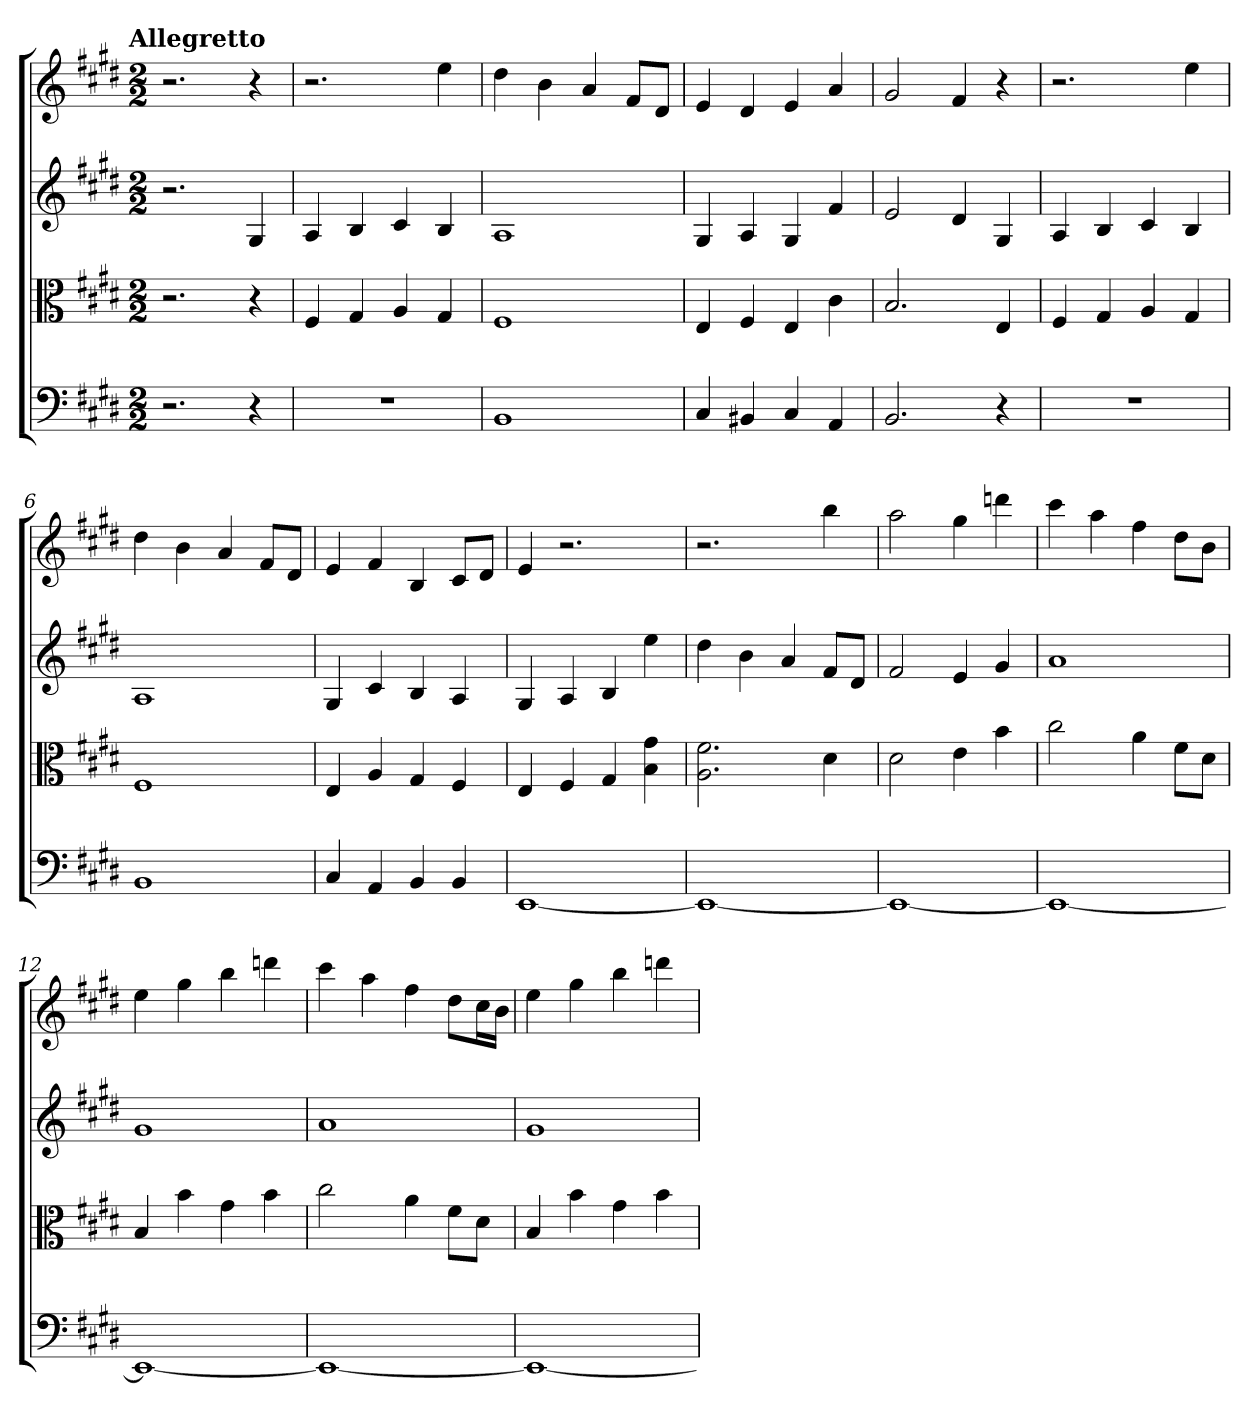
**kern	**kern	**kern	**kern
*part4	*part3	*part2	*part1
*staff4	*staff3	*staff2	*staff1
*clefF4	*clefC3	*	*
*k[f#c#g#d#]	*k[f#c#g#d#]	*k[f#c#g#d#]	*k[f#c#g#d#]
*E:	*E:	*E:	*E:
!!LO:TX:omd:t=Allegretto
*M2/2	*M2/2	*M2/2	*M2/2
*MM108	*MM108	*MM108	*MM108
=	=	=	=
2.r	2.r	2.r	2.r
4r	4r	4G#	4r
=1	=1	=1	=1
1r	4F#	4A	2.r
.	4G#	4B	.
.	4A	4c#	.
.	4G#	4B	4ee
=2	=2	=2	=2
1BB	1F#	1A	4dd#
.	.	.	4b
.	.	.	4a
.	.	.	8f#L
.	.	.	8d#J
=3	=3	=3	=3
4C#	4E	4G#	4e
4BB#X	4F#	4A	4d#
4C#	4E	4G#	4e
4AA	4c#	4f#	4a
=4	=4	=4	=4
2.BB	2.B	2e	2g#
.	.	4d#	4f#
4r	4E	4G#	4r
=5	=5	=5	=5
1r	4F#	4A	2.r
.	4G#	4B	.
.	4A	4c#	.
.	4G#	4B	4ee
=6	=6	=6	=6
1BB	1F#	1A	4dd#
.	.	.	4b
.	.	.	4a
.	.	.	8f#L
.	.	.	8d#J
=7	=7	=7	=7
4C#	4E	4G#	4e
4AA	4A	4c#	4f#
4BB	4G#	4B	4B
4BB	4F#	4A	8c#L
.	.	.	8d#J
=8	=8	=8	=8
[1EE	4E	4G#	4e
.	4F#	4A	2.r
.	4G#	4B	.
.	4B 4g#	4ee	.
=9	=9	=9	=9
1EE_	2.A 2.f#	4dd#	2.r
.	.	4b	.
.	.	4a	.
.	4d#	8f#L	4bb
.	.	8d#J	.
=10	=10	=10	=10
1EE_	2d#	2f#	2aa
.	4e	4e	4gg#
.	4b	4g#	4dddn
=11	=11	=11	=11
1EE_	2cc#	1a	4ccc#
.	.	.	4aa
.	4a	.	4ff#
.	8f#\L	.	8dd#L
.	8d#\J	.	8bJ
=12	=12	=12	=12
1EE_	4B	1g#	4ee
.	4b	.	4gg#
.	4g#	.	4bb
.	4b	.	4dddn
=13	=13	=13	=13
1EE_	2cc#	1a	4ccc#
.	.	.	4aa
.	4a	.	4ff#
.	8f#\L	.	8dd#L
.	8d#\J	.	16cc#L
.	.	.	16bJJ
=14	=14	=14	=14
1EE_	4B	1g#	4ee
.	4b	.	4gg#
.	4g#	.	4bb
.	4b	.	4dddn
=	=	=	=
*-	*-	*-	*-
